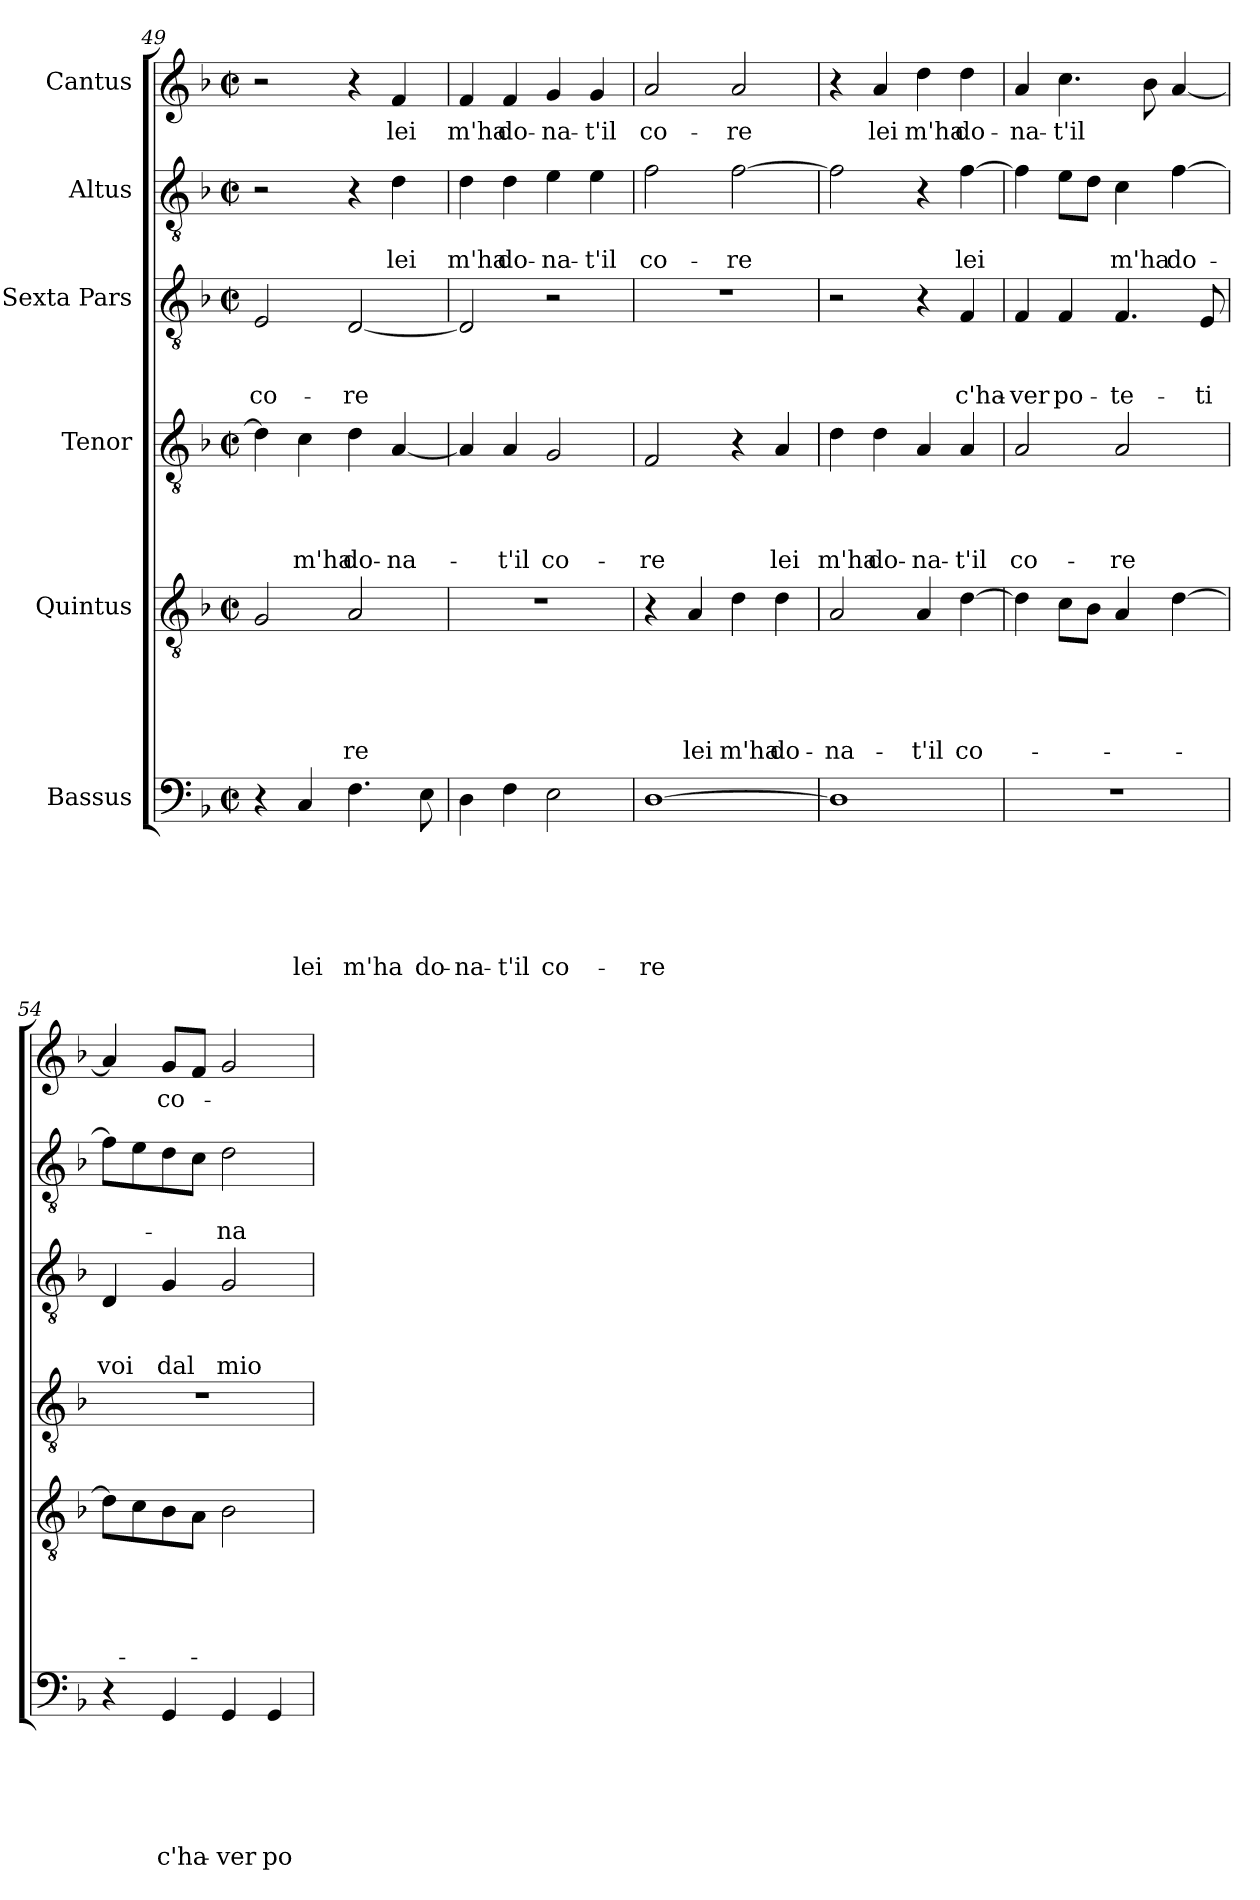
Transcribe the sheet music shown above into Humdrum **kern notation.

**kern	**text	**text	**text	**text	**text	**text	**kern	**text	**text	**text	**text	**text	**kern	**text	**text	**text	**text	**kern	**text	**text	**text	**kern	**text	**text	**kern	**text
*part6	*part6	*part6	*part6	*part6	*part6	*part6	*part5	*part5	*part5	*part5	*part5	*part5	*part4	*part4	*part4	*part4	*part4	*part3	*part3	*part3	*part3	*part2	*part2	*part2	*part1	*part1
*staff6	*staff6	*staff6	*staff6	*staff6	*staff6	*staff6	*staff5	*staff5	*staff5	*staff5	*staff5	*staff5	*staff4	*staff4	*staff4	*staff4	*staff4	*staff3	*staff3	*staff3	*staff3	*staff2	*staff2	*staff2	*staff1	*staff1
*I"Bassus	*	*	*	*	*	*	*I"Quintus	*	*	*	*	*	*I"Tenor	*	*	*	*	*I"Sexta Pars	*	*	*	*I"Altus	*	*	*I"Cantus	*
*clefF4	*	*	*	*	*	*	*clefGv2	*	*	*	*	*	*clefGv2	*	*	*	*	*clefGv2	*	*	*	*clefGv2	*	*	*clefG2	*
*k[b-]	*	*	*	*	*	*	*k[b-]	*	*	*	*	*	*k[b-]	*	*	*	*	*k[b-]	*	*	*	*k[b-]	*	*	*k[b-]	*
*F:	*	*	*	*	*	*	*F:	*	*	*	*	*	*F:	*	*	*	*	*F:	*	*	*	*F:	*	*	*F:	*
*M2/2	*	*	*	*	*	*	*M2/2	*	*	*	*	*	*M2/2	*	*	*	*	*M2/2	*	*	*	*M2/2	*	*	*M2/2	*
*met(c|)	*	*	*	*	*	*	*met(c|)	*	*	*	*	*	*met(c|)	*	*	*	*	*met(c|)	*	*	*	*met(c|)	*	*	*met(c|)	*
=49	=49	=49	=49	=49	=49	=49	=49	=49	=49	=49	=49	=49	=49	=49	=49	=49	=49	=49	=49	=49	=49	=49	=49	=49	=49	=49
4r	.	.	.	.	.	.	2G/	.	.	.	.	.	4d\]	.	.	.	.	2E/	.	.	co-	2r	.	.	2r	.
4C/	.	.	.	.	.	lei	.	.	.	.	.	.	4c\	.	.	.	m'ha	.	.	.	.	.	.	.	.	.
4.F\	.	.	.	.	.	m'ha	2A/	.	.	.	.	-re	4d\	.	.	.	do-	[2D/	.	.	-re	4r	.	.	4r	.
.	.	.	.	.	.	.	.	.	.	.	.	.	[4A/	.	.	.	-na-	.	.	.	.	4d\	.	lei	4f/	lei
8E\	.	.	.	.	.	do-	.	.	.	.	.	.	.	.	.	.	.	.	.	.	.	.	.	.	.	.
=50	=50	=50	=50	=50	=50	=50	=50	=50	=50	=50	=50	=50	=50	=50	=50	=50	=50	=50	=50	=50	=50	=50	=50	=50	=50	=50
4D\	.	.	.	.	.	-na-	1r	.	.	.	.	.	4A/]	.	.	.	.	2D/]	.	.	.	4d\	.	m'ha	4f/	m'ha
4F\	.	.	.	.	.	-t'il	.	.	.	.	.	.	4A/	.	.	.	-t'il	.	.	.	.	4d\	.	do-	4f/	do-
2E\	.	.	.	.	.	co-	.	.	.	.	.	.	2G/	.	.	.	co-	2r	.	.	.	4e\	.	-na-	4g/	-na-
.	.	.	.	.	.	.	.	.	.	.	.	.	.	.	.	.	.	.	.	.	.	4e\	.	-t'il	4g/	-t'il
=51	=51	=51	=51	=51	=51	=51	=51	=51	=51	=51	=51	=51	=51	=51	=51	=51	=51	=51	=51	=51	=51	=51	=51	=51	=51	=51
[1D	.	.	.	.	.	-re	4r	.	.	.	.	.	2F/	.	.	.	-re	1r	.	.	.	2f\	.	co-	2a/	co-
.	.	.	.	.	.	.	4A/	.	.	.	.	lei	.	.	.	.	.	.	.	.	.	.	.	.	.	.
.	.	.	.	.	.	.	4d\	.	.	.	.	m'ha	4r	.	.	.	.	.	.	.	.	[2f\	.	-re	2a/	-re
.	.	.	.	.	.	.	4d\	.	.	.	.	do-	4A/	.	.	.	lei	.	.	.	.	.	.	.	.	.
=52	=52	=52	=52	=52	=52	=52	=52	=52	=52	=52	=52	=52	=52	=52	=52	=52	=52	=52	=52	=52	=52	=52	=52	=52	=52	=52
1D]	.	.	.	.	.	.	2A/	.	.	.	.	-na-	4d\	.	.	.	m'ha	2r	.	.	.	2f\]	.	.	4r	.
.	.	.	.	.	.	.	.	.	.	.	.	.	4d\	.	.	.	do-	.	.	.	.	.	.	.	4a/	lei
.	.	.	.	.	.	.	4A/	.	.	.	.	-t'il	4A/	.	.	.	-na-	4r	.	.	.	4r	.	.	4dd\	m'ha
.	.	.	.	.	.	.	[4d\	.	.	.	.	co-	4A/	.	.	.	-t'il	4F/	.	.	c'ha-	[4f\	.	lei	4dd\	do-
!!LO:PB:g=z
=53	=53	=53	=53	=53	=53	=53	=53	=53	=53	=53	=53	=53	=53	=53	=53	=53	=53	=53	=53	=53	=53	=53	=53	=53	=53	=53
1r	.	.	.	.	.	.	4d\]	.	.	.	.	.	2A/	.	.	.	co-	4F/	.	.	-ver	4f\]	.	.	4a/	-na-
.	.	.	.	.	.	.	8c\L	.	.	.	.	.	.	.	.	.	.	4F/	.	.	po-	8e\L	.	.	4.cc\	-t'il
.	.	.	.	.	.	.	8B-\J	.	.	.	.	.	.	.	.	.	.	.	.	.	.	8d\J	.	.	.	.
.	.	.	.	.	.	.	4A/	.	.	.	.	.	2A/	.	.	.	-re	4.F/	.	.	-te-	4c\	.	m'ha	.	.
.	.	.	.	.	.	.	.	.	.	.	.	.	.	.	.	.	.	.	.	.	.	.	.	.	8b-\	.
.	.	.	.	.	.	.	[4d\	.	.	.	.	.	.	.	.	.	.	.	.	.	.	[4f\	.	do-	[4a/	.
.	.	.	.	.	.	.	.	.	.	.	.	.	.	.	.	.	.	8E/	.	.	-ti	.	.	.	.	.
=54	=54	=54	=54	=54	=54	=54	=54	=54	=54	=54	=54	=54	=54	=54	=54	=54	=54	=54	=54	=54	=54	=54	=54	=54	=54	=54
4r	.	.	.	.	.	.	8d\L]	.	.	.	.	.	1r	.	.	.	.	4D/	.	.	voi	8f\L]	.	.	4a/]	.
.	.	.	.	.	.	.	8c\	.	.	.	.	.	.	.	.	.	.	.	.	.	.	8e\	.	.	.	.
4GG/	.	.	.	.	.	c'ha-	8B-\	.	.	.	.	.	.	.	.	.	.	4G/	.	.	dal	8d\	.	.	8g/L	co-
.	.	.	.	.	.	.	8A\J	.	.	.	.	.	.	.	.	.	.	.	.	.	.	8c\J	.	.	8f/J	.
4GG/	.	.	.	.	.	-ver	2B-\	.	.	.	.	.	.	.	.	.	.	2G/	.	.	mio	2d\	.	-na-	2g/	.
4GG/	.	.	.	.	.	po-	.	.	.	.	.	.	.	.	.	.	.	.	.	.	.	.	.	.	.	.
=	=	=	=	=	=	=	=	=	=	=	=	=	=	=	=	=	=	=	=	=	=	=	=	=	=	=
*-	*-	*-	*-	*-	*-	*-	*-	*-	*-	*-	*-	*-	*-	*-	*-	*-	*-	*-	*-	*-	*-	*-	*-	*-	*-	*-
